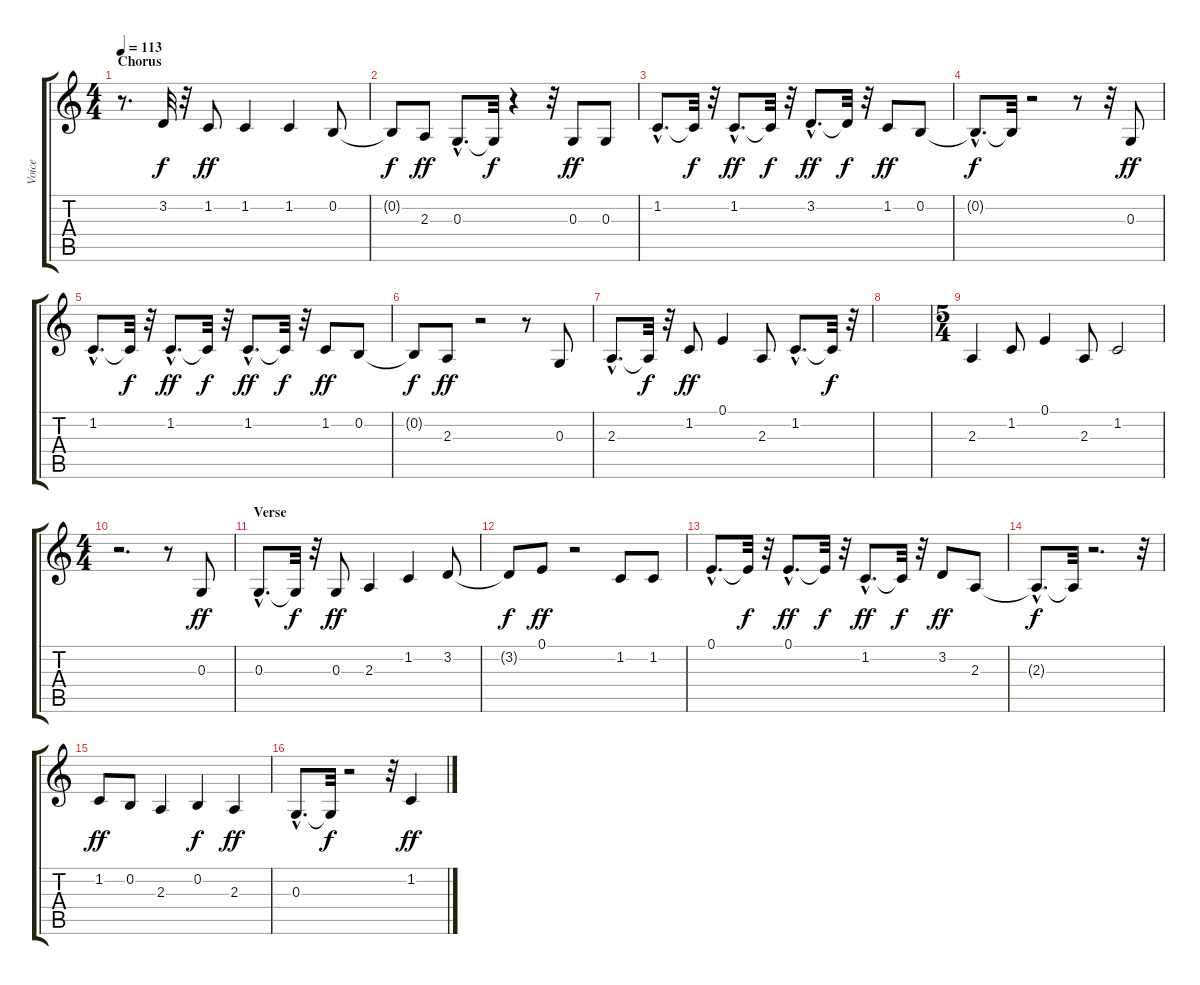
\track ("Voice" "Voice") {instrument lead6voice}
\staff {score tabs}
\tuning (E4 B3 G3 D3 A2 E2) {hide}
\ts (4 4)
\section ("" "Chorus")
\tempo 113
\clef g2
\ks c
r.8{d dy f} 3.2{t}.32 r.32 1.2.8{dy ff} 1.2.4 1.2.4 0.2.8 |
0.2{t}.8{dy f} 2.3.8{dy ff} 0.3{hac}.8{d} 0.3{t}.32{dy f} r.4 r.32 0.3.8{dy ff} 0.3.8 |
1.2{hac}.8{d} 1.2{t}.32{dy f} r.32 1.2{hac}.8{d dy ff} 1.2{t}.32{dy f} r.32 3.2{hac}.8{d dy ff} 3.2{t}.32{dy f} r.32 1.2.8{dy ff} 0.2.8 |
0.2{hac t}.8{d dy f} 0.2{t}.32 r.2 r.8 r.32 0.3.8{dy ff} |
1.2{hac}.8{d} 1.2{t}.32{dy f} r.32 1.2{hac}.8{d dy ff} 1.2{t}.32{dy f} r.32 1.2{hac}.8{d dy ff} 1.2{t}.32{dy f} r.32 1.2.8{dy ff} 0.2.8 |
0.2{t}.8{dy f} 2.3.8{dy ff} r.2 r.8 0.3.8 |
2.3{hac}.8{d} 2.3{t}.32{dy f} r.32 1.2.8{dy ff} 0.1.4 2.3.8 1.2{hac}.8{d} 1.2{t}.32{dy f} r.32 |
|
\ts (5 4)
2.3.4 1.2.8 0.1.4 2.3.8 1.2.2 |
\ts (4 4)
r.2{d} r.8 0.3.8{dy ff} |
\section ("" "Verse")
0.3{hac}.8{d} 0.3{t}.32{dy f} r.32 0.3.8{dy ff} 2.3.4 1.2.4 3.2.8 |
3.2{t}.8{dy f} 0.1.8{dy ff} r.2 1.2.8 1.2.8 |
0.1{hac}.8{d} 0.1{t}.32{dy f} r.32 0.1{hac}.8{d dy ff} 0.1{t}.32{dy f} r.32 1.2{hac}.8{d dy ff} 1.2{t}.32{dy f} r.32 3.2.8{dy ff} 2.3.8 |
2.3{hac t}.8{d dy f} 2.3{t}.32 r.2{d} r.32 |
1.2.8{dy ff} 0.2.8 2.3.4 0.2.4{dy f} 2.3.4{dy ff} |
0.3{hac}.8{d} 0.3{t}.32{dy f} r.2 r.32 1.2.4{dy ff}
